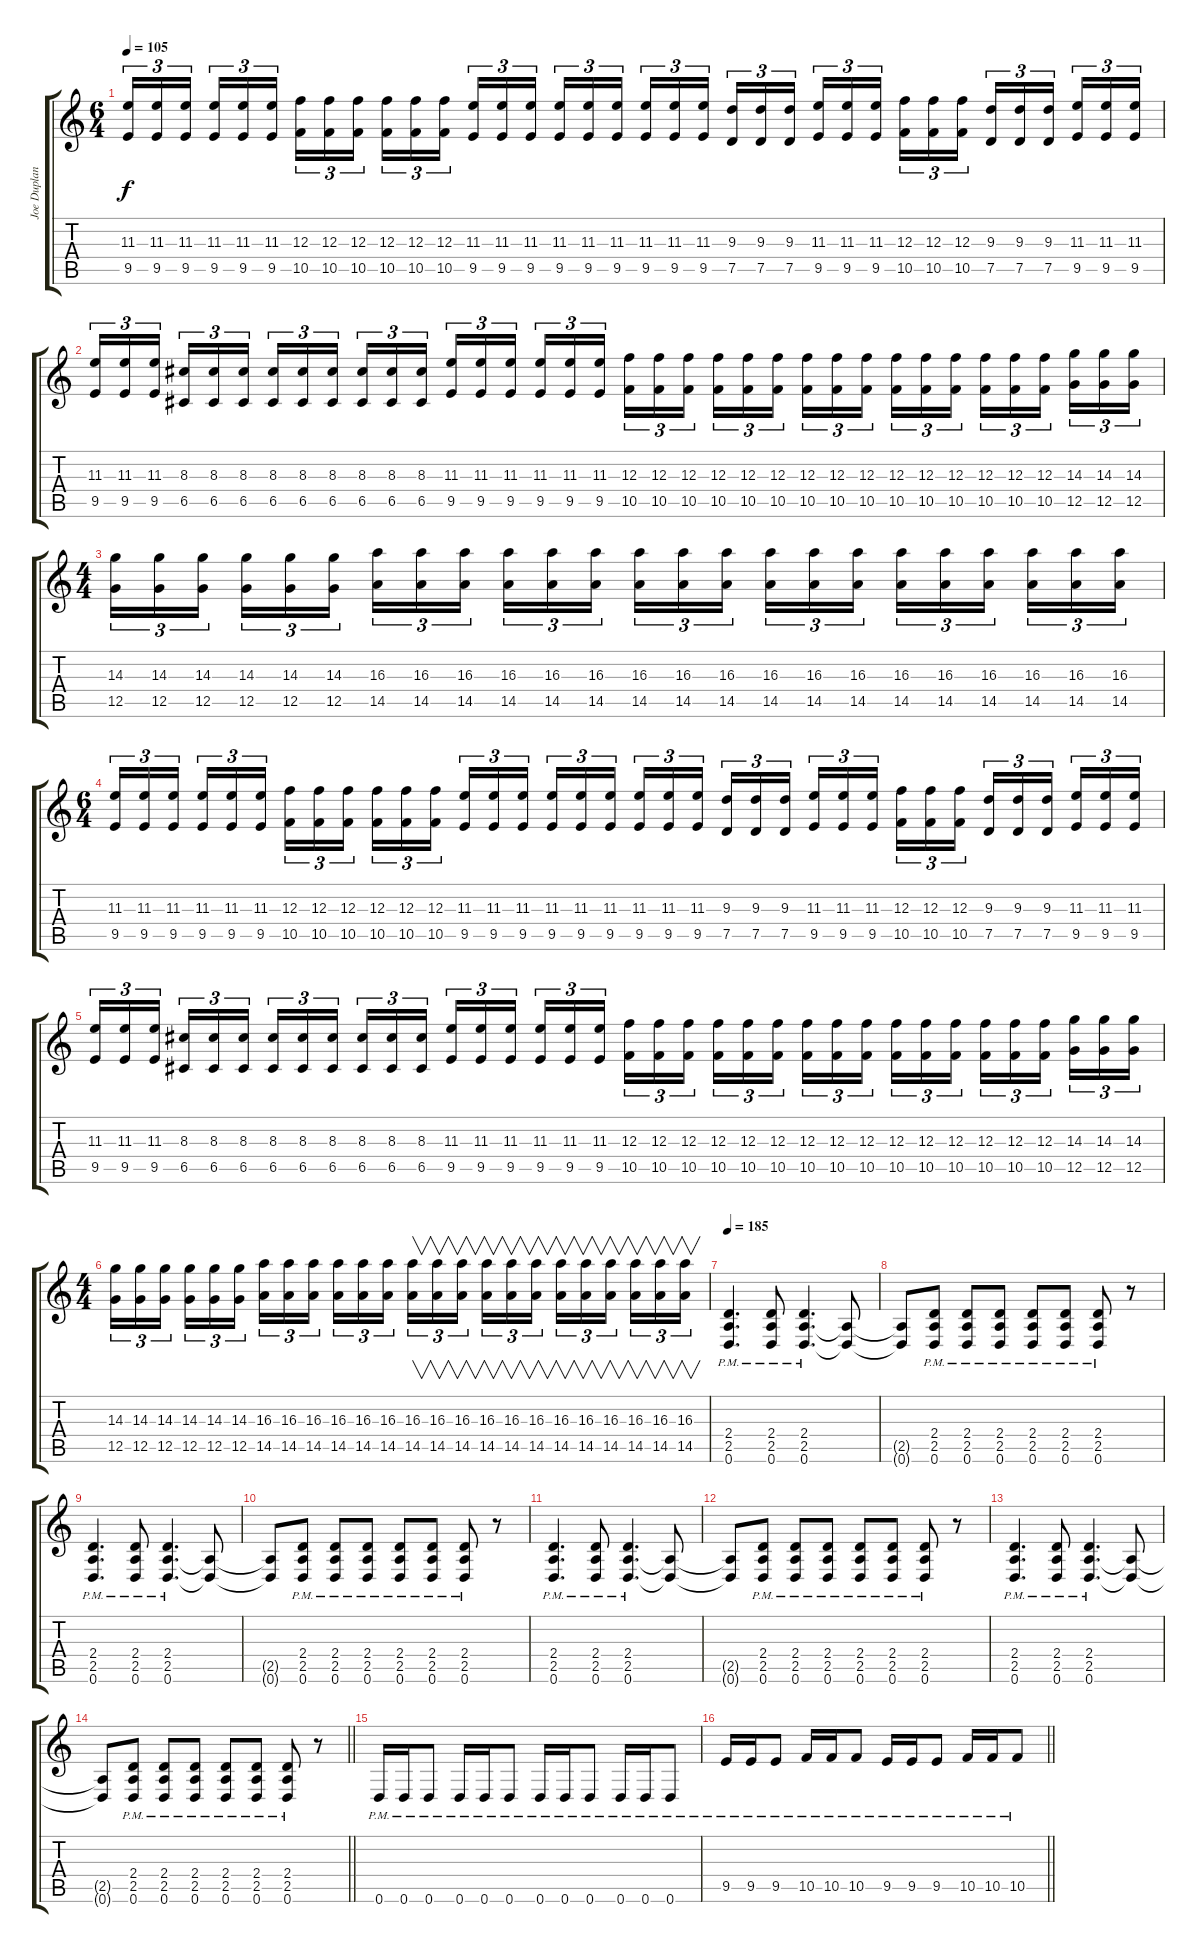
\track ("Joe Duplantier" "Joe Duplan") {instrument distortionguitar}
\staff {score tabs}
\tuning (D4 A3 F3 C3 G2 D2) {hide}
\ts (6 4)
\tempo 105
\clef g2
\ks c
(11.3 9.5).16{tu (3 2) dy f} (11.3 9.5).16{tu (3 2)} (11.3 9.5).16{tu (3 2) beam splitsecondary} (11.3 9.5).16{tu (3 2)} (11.3 9.5).16{tu (3 2)} (11.3 9.5).16{tu (3 2) beam splitsecondary} (12.3 10.5).16{tu (3 2)} (12.3 10.5).16{tu (3 2)} (12.3 10.5).16{tu (3 2) beam splitsecondary} (12.3 10.5).16{tu (3 2)} (12.3 10.5).16{tu (3 2)} (12.3 10.5).16{tu (3 2) beam splitsecondary} (11.3 9.5).16{tu (3 2)} (11.3 9.5).16{tu (3 2)} (11.3 9.5).16{tu (3 2) beam splitsecondary} (11.3 9.5).16{tu (3 2)} (11.3 9.5).16{tu (3 2)} (11.3 9.5).16{tu (3 2)} (11.3 9.5).16{tu (3 2)} (11.3 9.5).16{tu (3 2)} (11.3 9.5).16{tu (3 2) beam splitsecondary} (9.3 7.5).16{tu (3 2)} (9.3 7.5).16{tu (3 2)} (9.3 7.5).16{tu (3 2) beam splitsecondary} (11.3 9.5).16{tu (3 2)} (11.3 9.5).16{tu (3 2)} (11.3 9.5).16{tu (3 2) beam splitsecondary} (12.3 10.5).16{tu (3 2)} (12.3 10.5).16{tu (3 2)} (12.3 10.5).16{tu (3 2) beam splitsecondary} (9.3 7.5).16{tu (3 2)} (9.3 7.5).16{tu (3 2)} (9.3 7.5).16{tu (3 2) beam splitsecondary} (11.3 9.5).16{tu (3 2)} (11.3 9.5).16{tu (3 2)} (11.3 9.5).16{tu (3 2)} |
(11.3 9.5).16{tu (3 2)} (11.3 9.5).16{tu (3 2)} (11.3 9.5).16{tu (3 2) beam splitsecondary} (8.3 6.5).16{tu (3 2)} (8.3 6.5).16{tu (3 2)} (8.3 6.5).16{tu (3 2) beam splitsecondary} (8.3 6.5).16{tu (3 2)} (8.3 6.5).16{tu (3 2)} (8.3 6.5).16{tu (3 2) beam splitsecondary} (8.3 6.5).16{tu (3 2)} (8.3 6.5).16{tu (3 2)} (8.3 6.5).16{tu (3 2) beam splitsecondary} (11.3 9.5).16{tu (3 2)} (11.3 9.5).16{tu (3 2)} (11.3 9.5).16{tu (3 2) beam splitsecondary} (11.3 9.5).16{tu (3 2)} (11.3 9.5).16{tu (3 2)} (11.3 9.5).16{tu (3 2)} (12.3 10.5).16{tu (3 2)} (12.3 10.5).16{tu (3 2)} (12.3 10.5).16{tu (3 2) beam splitsecondary} (12.3 10.5).16{tu (3 2)} (12.3 10.5).16{tu (3 2)} (12.3 10.5).16{tu (3 2) beam splitsecondary} (12.3 10.5).16{tu (3 2)} (12.3 10.5).16{tu (3 2)} (12.3 10.5).16{tu (3 2) beam splitsecondary} (12.3 10.5).16{tu (3 2)} (12.3 10.5).16{tu (3 2)} (12.3 10.5).16{tu (3 2) beam splitsecondary} (12.3 10.5).16{tu (3 2)} (12.3 10.5).16{tu (3 2)} (12.3 10.5).16{tu (3 2) beam splitsecondary} (14.3 12.5).16{tu (3 2)} (14.3 12.5).16{tu (3 2)} (14.3 12.5).16{tu (3 2)} |
\ts (4 4)
(14.3 12.5).16{tu (3 2)} (14.3 12.5).16{tu (3 2)} (14.3 12.5).16{tu (3 2) beam splitsecondary} (14.3 12.5).16{tu (3 2)} (14.3 12.5).16{tu (3 2)} (14.3 12.5).16{tu (3 2)} (16.3 14.5).16{tu (3 2)} (16.3 14.5).16{tu (3 2)} (16.3 14.5).16{tu (3 2) beam splitsecondary} (16.3 14.5).16{tu (3 2)} (16.3 14.5).16{tu (3 2)} (16.3 14.5).16{tu (3 2)} (16.3 14.5).16{tu (3 2)} (16.3 14.5).16{tu (3 2)} (16.3 14.5).16{tu (3 2) beam splitsecondary} (16.3 14.5).16{tu (3 2)} (16.3 14.5).16{tu (3 2)} (16.3 14.5).16{tu (3 2)} (16.3 14.5).16{tu (3 2)} (16.3 14.5).16{tu (3 2)} (16.3 14.5).16{tu (3 2) beam splitsecondary} (16.3 14.5).16{tu (3 2)} (16.3 14.5).16{tu (3 2)} (16.3 14.5).16{tu (3 2)} |
\ts (6 4)
(11.3 9.5).16{tu (3 2)} (11.3 9.5).16{tu (3 2)} (11.3 9.5).16{tu (3 2) beam splitsecondary} (11.3 9.5).16{tu (3 2)} (11.3 9.5).16{tu (3 2)} (11.3 9.5).16{tu (3 2) beam splitsecondary} (12.3 10.5).16{tu (3 2)} (12.3 10.5).16{tu (3 2)} (12.3 10.5).16{tu (3 2) beam splitsecondary} (12.3 10.5).16{tu (3 2)} (12.3 10.5).16{tu (3 2)} (12.3 10.5).16{tu (3 2) beam splitsecondary} (11.3 9.5).16{tu (3 2)} (11.3 9.5).16{tu (3 2)} (11.3 9.5).16{tu (3 2) beam splitsecondary} (11.3 9.5).16{tu (3 2)} (11.3 9.5).16{tu (3 2)} (11.3 9.5).16{tu (3 2)} (11.3 9.5).16{tu (3 2)} (11.3 9.5).16{tu (3 2)} (11.3 9.5).16{tu (3 2) beam splitsecondary} (9.3 7.5).16{tu (3 2)} (9.3 7.5).16{tu (3 2)} (9.3 7.5).16{tu (3 2) beam splitsecondary} (11.3 9.5).16{tu (3 2)} (11.3 9.5).16{tu (3 2)} (11.3 9.5).16{tu (3 2) beam splitsecondary} (12.3 10.5).16{tu (3 2)} (12.3 10.5).16{tu (3 2)} (12.3 10.5).16{tu (3 2) beam splitsecondary} (9.3 7.5).16{tu (3 2)} (9.3 7.5).16{tu (3 2)} (9.3 7.5).16{tu (3 2) beam splitsecondary} (11.3 9.5).16{tu (3 2)} (11.3 9.5).16{tu (3 2)} (11.3 9.5).16{tu (3 2)} |
(11.3 9.5).16{tu (3 2)} (11.3 9.5).16{tu (3 2)} (11.3 9.5).16{tu (3 2) beam splitsecondary} (8.3 6.5).16{tu (3 2)} (8.3 6.5).16{tu (3 2)} (8.3 6.5).16{tu (3 2) beam splitsecondary} (8.3 6.5).16{tu (3 2)} (8.3 6.5).16{tu (3 2)} (8.3 6.5).16{tu (3 2) beam splitsecondary} (8.3 6.5).16{tu (3 2)} (8.3 6.5).16{tu (3 2)} (8.3 6.5).16{tu (3 2) beam splitsecondary} (11.3 9.5).16{tu (3 2)} (11.3 9.5).16{tu (3 2)} (11.3 9.5).16{tu (3 2) beam splitsecondary} (11.3 9.5).16{tu (3 2)} (11.3 9.5).16{tu (3 2)} (11.3 9.5).16{tu (3 2)} (12.3 10.5).16{tu (3 2)} (12.3 10.5).16{tu (3 2)} (12.3 10.5).16{tu (3 2) beam splitsecondary} (12.3 10.5).16{tu (3 2)} (12.3 10.5).16{tu (3 2)} (12.3 10.5).16{tu (3 2) beam splitsecondary} (12.3 10.5).16{tu (3 2)} (12.3 10.5).16{tu (3 2)} (12.3 10.5).16{tu (3 2) beam splitsecondary} (12.3 10.5).16{tu (3 2)} (12.3 10.5).16{tu (3 2)} (12.3 10.5).16{tu (3 2) beam splitsecondary} (12.3 10.5).16{tu (3 2)} (12.3 10.5).16{tu (3 2)} (12.3 10.5).16{tu (3 2) beam splitsecondary} (14.3 12.5).16{tu (3 2)} (14.3 12.5).16{tu (3 2)} (14.3 12.5).16{tu (3 2)} |
\ts (4 4)
(14.3 12.5).16{tu (3 2)} (14.3 12.5).16{tu (3 2)} (14.3 12.5).16{tu (3 2) beam splitsecondary} (14.3 12.5).16{tu (3 2)} (14.3 12.5).16{tu (3 2)} (14.3 12.5).16{tu (3 2)} (16.3 14.5).16{tu (3 2)} (16.3 14.5).16{tu (3 2)} (16.3 14.5).16{tu (3 2) beam splitsecondary} (16.3 14.5).16{tu (3 2)} (16.3 14.5).16{tu (3 2)} (16.3 14.5).16{tu (3 2)} (16.3 14.5).16{v tu (3 2)} (16.3 14.5).16{v tu (3 2)} (16.3 14.5).16{v tu (3 2) beam splitsecondary} (16.3 14.5).16{v tu (3 2)} (16.3 14.5).16{v tu (3 2)} (16.3 14.5).16{v tu (3 2)} (16.3 14.5).16{v tu (3 2)} (16.3 14.5).16{v tu (3 2)} (16.3 14.5).16{v tu (3 2) beam splitsecondary} (16.3 14.5).16{v tu (3 2)} (16.3 14.5).16{v tu (3 2)} (16.3 14.5).16{v tu (3 2)} |
\tempo 185
(2.4{pm} 2.5{pm} 0.6{pm}).4{d} (2.4{pm} 2.5{pm} 0.6{pm}).8 (2.4{pm} 2.5{pm} 0.6{pm}).4{d} (2.5{t} 0.6{t}).8 |
(2.5{t} 0.6{t}).8 (2.4{pm} 2.5{pm} 0.6{pm}).8 (2.4{pm} 2.5{pm} 0.6{pm}).8 (2.4{pm} 2.5{pm} 0.6{pm}).8 (2.4{pm} 2.5{pm} 0.6{pm}).8 (2.4{pm} 2.5{pm} 0.6{pm}).8 (2.4{pm} 2.5{pm} 0.6{pm}).8 r.8 |
(2.4{pm} 2.5{pm} 0.6{pm}).4{d} (2.4{pm} 2.5{pm} 0.6{pm}).8 (2.4{pm} 2.5{pm} 0.6{pm}).4{d} (2.5{t} 0.6{t}).8 |
(2.5{t} 0.6{t}).8 (2.4{pm} 2.5{pm} 0.6{pm}).8 (2.4{pm} 2.5{pm} 0.6{pm}).8 (2.4{pm} 2.5{pm} 0.6{pm}).8 (2.4{pm} 2.5{pm} 0.6{pm}).8 (2.4{pm} 2.5{pm} 0.6{pm}).8 (2.4{pm} 2.5{pm} 0.6{pm}).8 r.8 |
(2.4{pm} 2.5{pm} 0.6{pm}).4{d} (2.4{pm} 2.5{pm} 0.6{pm}).8 (2.4{pm} 2.5{pm} 0.6{pm}).4{d} (2.5{t} 0.6{t}).8 |
(2.5{t} 0.6{t}).8 (2.4{pm} 2.5{pm} 0.6{pm}).8 (2.4{pm} 2.5{pm} 0.6{pm}).8 (2.4{pm} 2.5{pm} 0.6{pm}).8 (2.4{pm} 2.5{pm} 0.6{pm}).8 (2.4{pm} 2.5{pm} 0.6{pm}).8 (2.4{pm} 2.5{pm} 0.6{pm}).8 r.8 |
(2.4{pm} 2.5{pm} 0.6{pm}).4{d} (2.4{pm} 2.5{pm} 0.6{pm}).8 (2.4{pm} 2.5{pm} 0.6{pm}).4{d} (2.5{t} 0.6{t}).8 |
\barLineRight lightlight
(2.5{t} 0.6{t}).8 (2.4{pm} 2.5{pm} 0.6{pm}).8 (2.4{pm} 2.5{pm} 0.6{pm}).8 (2.4{pm} 2.5{pm} 0.6{pm}).8 (2.4{pm} 2.5{pm} 0.6{pm}).8 (2.4{pm} 2.5{pm} 0.6{pm}).8 (2.4{pm} 2.5{pm} 0.6{pm}).8 r.8 |
0.6{pm}.16 0.6{pm}.16 0.6{pm}.8 0.6{pm}.16 0.6{pm}.16 0.6{pm}.8 0.6{pm}.16 0.6{pm}.16 0.6{pm}.8 0.6{pm}.16 0.6{pm}.16 0.6{pm}.8 |
\barLineRight lightlight
9.5{pm}.16 9.5{pm}.16 9.5{pm}.8 10.5{pm}.16 10.5{pm}.16 10.5{pm}.8 9.5{pm}.16 9.5{pm}.16 9.5{pm}.8 10.5{pm}.16 10.5{pm}.16 10.5{pm}.8
